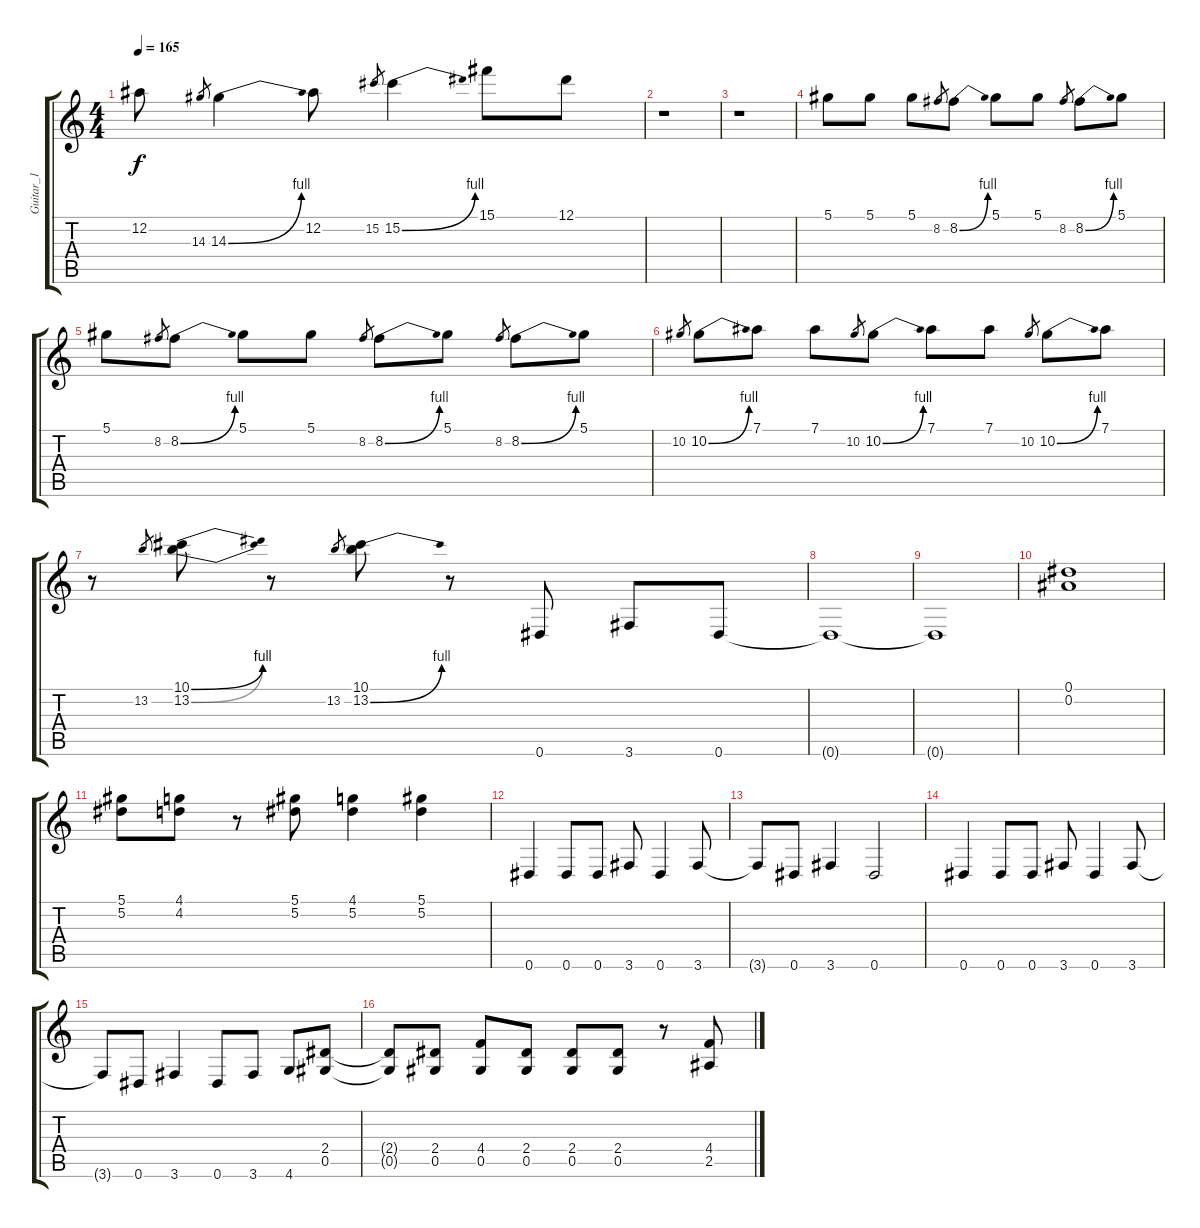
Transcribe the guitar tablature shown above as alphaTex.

\track ("Guitar_1" "Guitar_1") {instrument distortionguitar}
\staff {score tabs}
\tuning (Eb4 Bb3 Gb3 Db3 Ab2 Eb2) {hide}
\ts (4 4)
\tempo 165
\clef g2
\ks c
12.2.8{dy f} 14.3.8{gr} 14.3{be (bend 0 0 60 4)}.4 12.2.8 15.2.8{gr} 15.2{be (bend 0 0 60 4)}.4 15.1.8 12.1.8 |
r.1 |
r.1 |
5.1.8 5.1.8 5.1.8 8.2.8{gr} 8.2{be (bend 0 0 60 4)}.8 5.1.8 5.1.8 8.2.8{gr} 8.2{be (bend 0 0 60 4)}.8 5.1.8 |
5.1.8 8.2.8{gr} 8.2{be (bend 0 0 60 4)}.8 5.1.8 5.1.8 8.2.8{gr} 8.2{be (bend 0 0 60 4)}.8 5.1.8 8.2.8{gr} 8.2{be (bend 0 0 60 4)}.8 5.1.8 |
10.2.8{gr} 10.2{be (bend 0 0 60 4)}.8 7.1.8 7.1.8 10.2.8{gr} 10.2{be (bend 0 0 60 4)}.8 7.1.8 7.1.8 10.2.8{gr} 10.2{be (bend 0 0 60 4)}.8 7.1.8 |
r.8 13.2.8{gr} (10.1{be (bend 0 0 60 4)} 13.2{be (bend 0 0 60 4)}).8 r.8 13.2.8{gr} (10.1 13.2{be (bend 0 0 60 4)}).8 r.8 0.6.8 3.6.8 0.6.8 |
0.6{t}.1 |
0.6{t}.1 |
(0.1 0.2).1 |
(5.1 5.2).8 (4.1 4.2).8 r.8 (5.1 5.2).8 (4.1 5.2).4 (5.1 5.2).4 |
0.6.4 0.6.8 0.6.8 3.6.8 0.6.4 3.6.8 |
3.6{t}.8 0.6.8 3.6.4 0.6.2 |
0.6.4 0.6.8 0.6.8 3.6.8 0.6.4 3.6.8 |
3.6{t}.8 0.6.8 3.6.4 0.6.8 3.6.8 4.6.8 (2.4 0.5).8 |
(2.4{t} 0.5{t}).8 (2.4 0.5).8 (4.4 0.5).8 (2.4 0.5).8 (2.4 0.5).8 (2.4 0.5).8 r.8 (4.4 2.5).8
